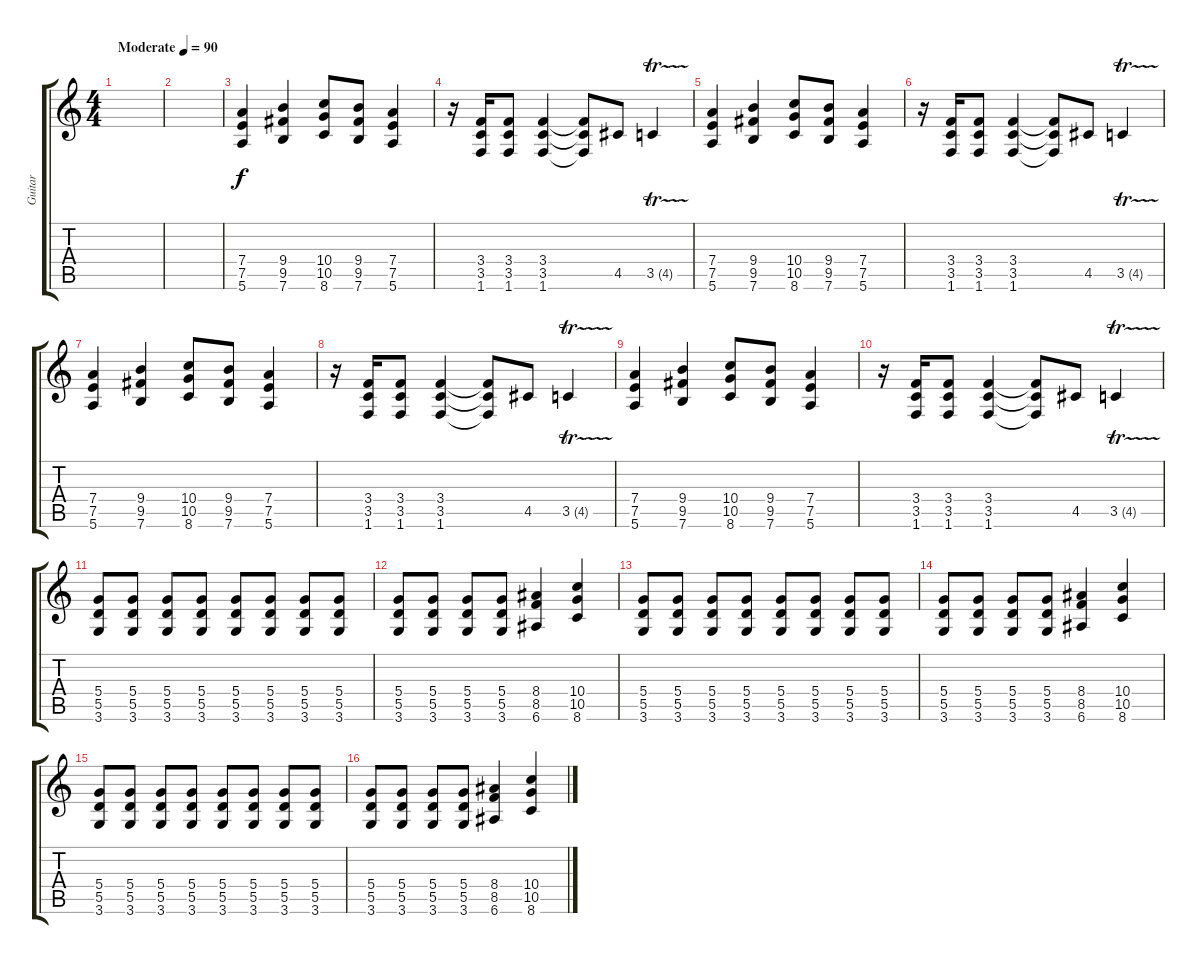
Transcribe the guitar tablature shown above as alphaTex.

\track ("Guitar" "Guitar") {instrument distortionguitar}
\staff {score tabs}
\tuning (E4 B3 G3 D3 A2 E2) {hide}
\ts (4 4)
\tempo (90 "Moderate")
\clef g2
\ks c
|
|
(7.4 7.5 5.6).4 (9.4 9.5 7.6).4 (10.4 10.5 8.6).8 (9.4 9.5 7.6).8 (7.4 7.5 5.6).4 |
r.16 (3.4 3.5 1.6).16 (3.4 3.5 1.6).8 (3.4 3.5 1.6).4 (3.4{t} 3.5{t} 1.6{t}).8 4.5.8 3.5{tr (4 32)}.4 |
(7.4 7.5 5.6).4 (9.4 9.5 7.6).4 (10.4 10.5 8.6).8 (9.4 9.5 7.6).8 (7.4 7.5 5.6).4 |
r.16 (3.4 3.5 1.6).16 (3.4 3.5 1.6).8 (3.4 3.5 1.6).4 (3.4{t} 3.5{t} 1.6{t}).8 4.5.8 3.5{tr (4 32)}.4 |
(7.4 7.5 5.6).4 (9.4 9.5 7.6).4 (10.4 10.5 8.6).8 (9.4 9.5 7.6).8 (7.4 7.5 5.6).4 |
r.16 (3.4 3.5 1.6).16 (3.4 3.5 1.6).8 (3.4 3.5 1.6).4 (3.4{t} 3.5{t} 1.6{t}).8 4.5.8 3.5{tr (4 32)}.4 |
(7.4 7.5 5.6).4 (9.4 9.5 7.6).4 (10.4 10.5 8.6).8 (9.4 9.5 7.6).8 (7.4 7.5 5.6).4 |
r.16 (3.4 3.5 1.6).16 (3.4 3.5 1.6).8 (3.4 3.5 1.6).4 (3.4{t} 3.5{t} 1.6{t}).8 4.5.8 3.5{tr (4 32)}.4 |
(5.4 5.5 3.6).8 (5.4 5.5 3.6).8 (5.4 5.5 3.6).8 (5.4 5.5 3.6).8 (5.4 5.5 3.6).8 (5.4 5.5 3.6).8 (5.4 5.5 3.6).8 (5.4 5.5 3.6).8 |
(5.4 5.5 3.6).8 (5.4 5.5 3.6).8 (5.4 5.5 3.6).8 (5.4 5.5 3.6).8 (8.4 8.5 6.6).4 (10.4 10.5 8.6).4 |
(5.4 5.5 3.6).8 (5.4 5.5 3.6).8 (5.4 5.5 3.6).8 (5.4 5.5 3.6).8 (5.4 5.5 3.6).8 (5.4 5.5 3.6).8 (5.4 5.5 3.6).8 (5.4 5.5 3.6).8 |
(5.4 5.5 3.6).8 (5.4 5.5 3.6).8 (5.4 5.5 3.6).8 (5.4 5.5 3.6).8 (8.4 8.5 6.6).4 (10.4 10.5 8.6).4 |
(5.4 5.5 3.6).8 (5.4 5.5 3.6).8 (5.4 5.5 3.6).8 (5.4 5.5 3.6).8 (5.4 5.5 3.6).8 (5.4 5.5 3.6).8 (5.4 5.5 3.6).8 (5.4 5.5 3.6).8 |
(5.4 5.5 3.6).8 (5.4 5.5 3.6).8 (5.4 5.5 3.6).8 (5.4 5.5 3.6).8 (8.4 8.5 6.6).4 (10.4 10.5 8.6).4
